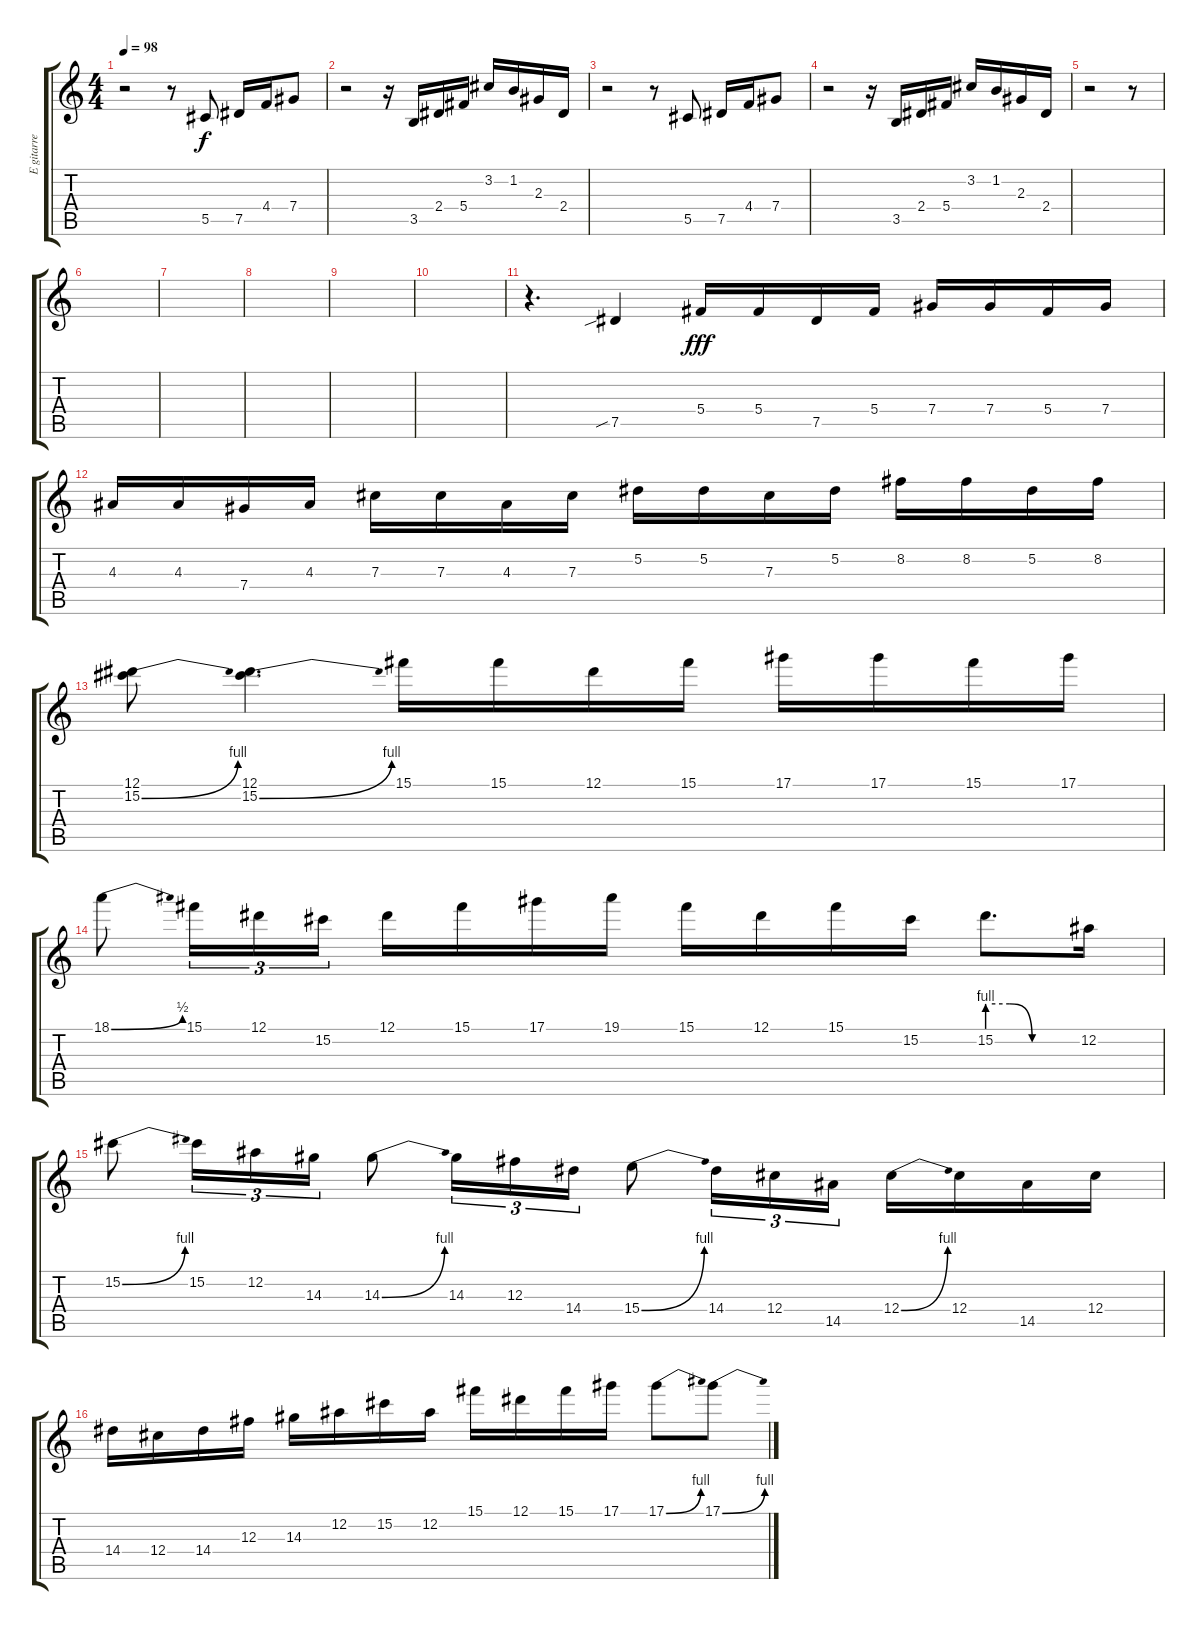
\track ("E gitarre solo" "E gitarre ") {instrument distortionguitar bank 255}
\staff {score tabs}
\tuning (Eb4 Bb3 Gb3 Db3 Ab2 Eb2) {hide}
\ts (4 4)
\tempo 98
\clef g2
\ks c
r.2{dy f} r.8 5.5.8 7.5.16 4.4.16 7.4.8 |
r.2 r.16 3.5.16 2.4.16 5.4.16 3.2.16 1.2.16 2.3.16 2.4.16 |
r.2 r.8 5.5.8 7.5.16 4.4.16 7.4.8 |
r.2 r.16 3.5.16 2.4.16 5.4.16 3.2.16 1.2.16 2.3.16 2.4.16 |
r.2 r.8 |
|
|
|
|
|
r.4{d tu (3 2)} 7.5{sib}.4 5.4.16{dy fff} 5.4.16 7.5.16 5.4.16 7.4.16 7.4.16 5.4.16 7.4.16 |
4.3.16 4.3.16 7.4.16 4.3.16 7.3.16 7.3.16 4.3.16 7.3.16 5.2.16 5.2.16 7.3.16 5.2.16 8.2.16 8.2.16 5.2.16 8.2.16 |
(12.1 15.2{be (bend 0 0 60 4)}).8 (12.1 15.2{be (bend 0 0 60 4)}).4{d} 15.1.16 15.1.16 12.1.16 15.1.16 17.1.16 17.1.16 15.1.16 17.1.16 |
18.1{be (bend 0 0 60 2)}.8 15.1.16{tu (3 2)} 12.1.16{tu (3 2)} 15.2.16{tu (3 2)} 12.1.16 15.1.16 17.1.16 19.1.16 15.1.16 12.1.16 15.1.16 15.2.16 15.2{be (custom 0 4 15 4 30 0 60 0)}.8{d} 12.2.16 |
15.2{be (bend 0 0 60 4)}.8 15.2.16{tu (3 2)} 12.2.16{tu (3 2)} 14.3.16{tu (3 2)} 14.3{be (bend 0 0 60 4)}.8 14.3.16{tu (3 2)} 12.3.16{tu (3 2)} 14.4.16{tu (3 2)} 15.4{be (bend 0 0 60 4)}.8 14.4.16{tu (3 2)} 12.4.16{tu (3 2)} 14.5.16{tu (3 2)} 12.4{be (bend 0 0 60 4)}.16 12.4.16 14.5.16 12.4.16 |
14.4.16 12.4.16 14.4.16 12.3.16 14.3.16 12.2.16 15.2.16 12.2.16 15.1.16 12.1.16 15.1.16 17.1.16 17.1{be (bend 0 0 60 4)}.8 17.1{be (bend 0 0 60 4)}.8
